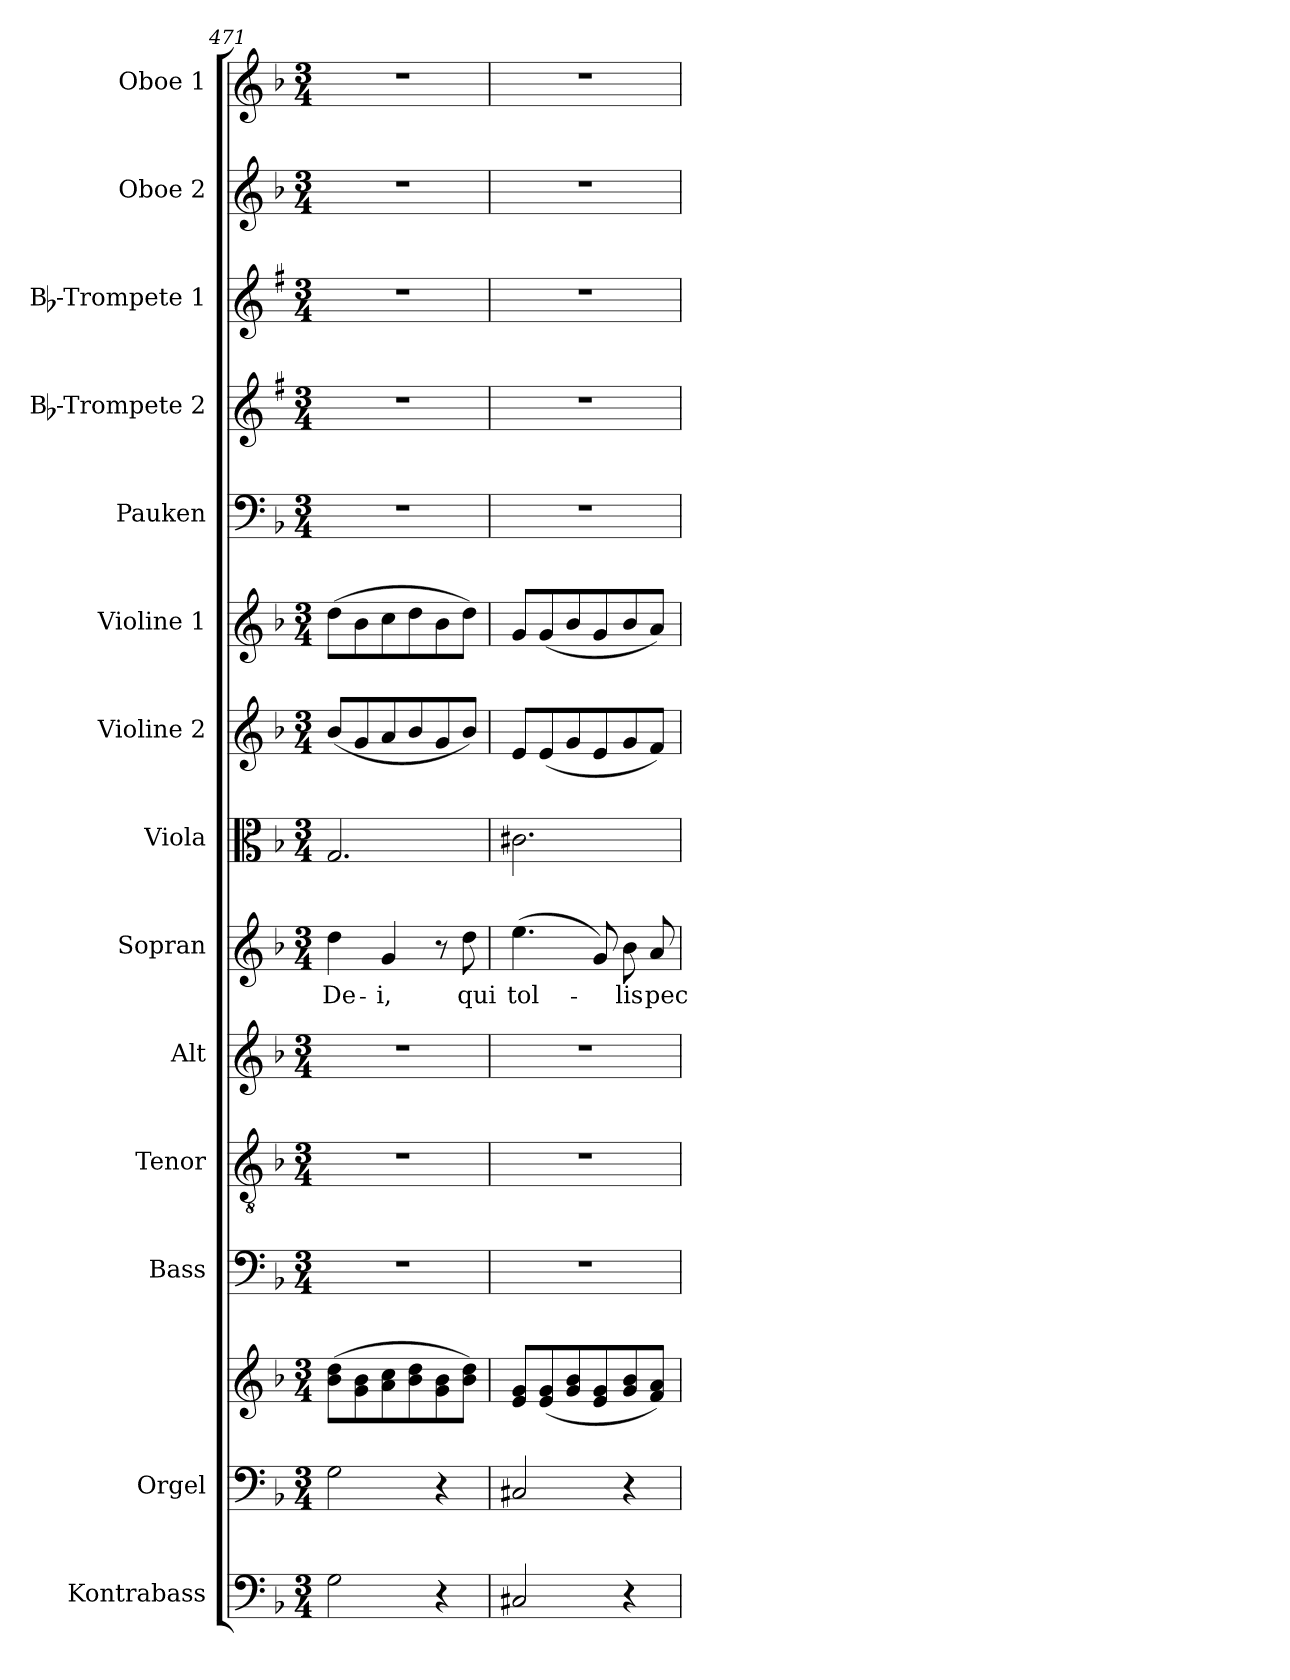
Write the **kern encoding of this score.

**kern	**kern	**kern	**kern	**kern	**kern	**kern	**text	**kern	**kern	**kern	**kern	**kern	**kern	**kern	**kern
*part14	*part13	*part13	*part12	*part11	*part10	*part9	*part9	*part8	*part7	*part6	*part5	*part4	*part3	*part2	*part1
*staff15	*staff14	*staff13	*staff12	*staff11	*staff10	*staff9	*staff9	*staff8	*staff7	*staff6	*staff5	*staff4	*staff3	*staff2	*staff1
*I"Kontrabass	*I"Orgel	*	*I"Bass	*I"Tenor	*I"Alt	*I"Sopran	*	*I"Viola	*I"Violine 2	*I"Violine 1	*I"Pauken	*I"Bb-Trompete 2	*I"Bb-Trompete 1	*I"Oboe 2	*I"Oboe 1
*I'Kb.	*I'Org.	*	*I'B.	*I'T.	*I'A.	*I'S.	*	*I'Vla.	*I'Vl. 2	*I'Vl. 1	*I'Pk.	*I'Bb Trp. 2	*I'Bb Trp. 1	*I'Ob. 2	*I'Ob. 1
*clefF4	*clefF4	*clefG2	*clefF4	*clefGv2	*clefG2	*clefG2	*	*clefC3	*clefG2	*clefG2	*clefF4	*clefG2	*clefG2	*clefG2	*clefG2
*ITrd7c12	*	*	*	*	*	*	*	*	*	*	*	*ITrd1c2	*ITrd1c2	*	*
*k[b-]	*k[b-]	*k[b-]	*k[b-]	*k[b-]	*k[b-]	*k[b-]	*	*k[b-]	*k[b-]	*k[b-]	*k[b-]	*k[b-]	*k[b-]	*k[b-]	*k[b-]
*F:	*F:	*F:	*F:	*F:	*F:	*F:	*	*F:	*F:	*F:	*F:	*F:	*F:	*F:	*F:
*M3/4	*M3/4	*M3/4	*M3/4	*M3/4	*M3/4	*M3/4	*	*M3/4	*M3/4	*M3/4	*M3/4	*M3/4	*M3/4	*M3/4	*M3/4
=471	=471	=471	=471	=471	=471	=471	=471	=471	=471	=471	=471	=471	=471	=471	=471
!	!	!	!	!	!	!	!LO:LY:b	!	!	!	!	!	!	!	!
2GG\	2G\	(>8b-\ 8dd\L	2.r	2.r	2.r	4dd\	De-	2.G/	(<8b-/L	(>8dd\L	2.r	2.r	2.r	2.r	2.r
.	.	8g\ 8b-\	.	.	.	.	.	.	8g/	8b-\	.	.	.	.	.
!	!	!	!	!	!	!	!LO:LY:b	!	!	!	!	!	!	!	!
.	.	8a\ 8cc\	.	.	.	4g/	-i,	.	8a/	8cc\	.	.	.	.	.
.	.	8b-\ 8dd\	.	.	.	.	.	.	8b-/	8dd\	.	.	.	.	.
4r	4r	8g\ 8b-\	.	.	.	8r	.	.	8g/	8b-\	.	.	.	.	.
!	!	!	!	!	!	!	!LO:LY:b	!	!	!	!	!	!	!	!
.	.	8b-\ 8dd\J)	.	.	.	8dd\	qui	.	8b-/J)	8dd\J)	.	.	.	.	.
=472	=472	=472	=472	=472	=472	=472	=472	=472	=472	=472	=472	=472	=472	=472	=472
!	!	!	!	!	!	!	!LO:LY:b	!	!	!	!	!	!	!	!
2CC#X/	2C#X/	8e/ 8g/L	2.r	2.r	2.r	(>4.ee\	tol-	2.c#X\	8e/L	8g/L	2.r	2.r	2.r	2.r	2.r
.	.	(<8e/ 8g/	.	.	.	.	.	.	(<8e/	(<8g/	.	.	.	.	.
.	.	8g/ 8b-/	.	.	.	.	.	.	8g/	8b-/	.	.	.	.	.
.	.	8e/ 8g/	.	.	.	8g/)	.	.	8e/	8g/	.	.	.	.	.
!	!	!	!	!	!	!	!LO:LY:b	!	!	!	!	!	!	!	!
4r	4r	8g/ 8b-/	.	.	.	8b-\	-lis	.	8g/	8b-/	.	.	.	.	.
!	!	!	!	!	!	!	!LO:LY:b	!	!	!	!	!	!	!	!
.	.	8f/ 8a/J)	.	.	.	8a/	pec-	.	8f/J)	8a/J)	.	.	.	.	.
=	=	=	=	=	=	=	=	=	=	=	=	=	=	=	=
*-	*-	*-	*-	*-	*-	*-	*-	*-	*-	*-	*-	*-	*-	*-	*-
